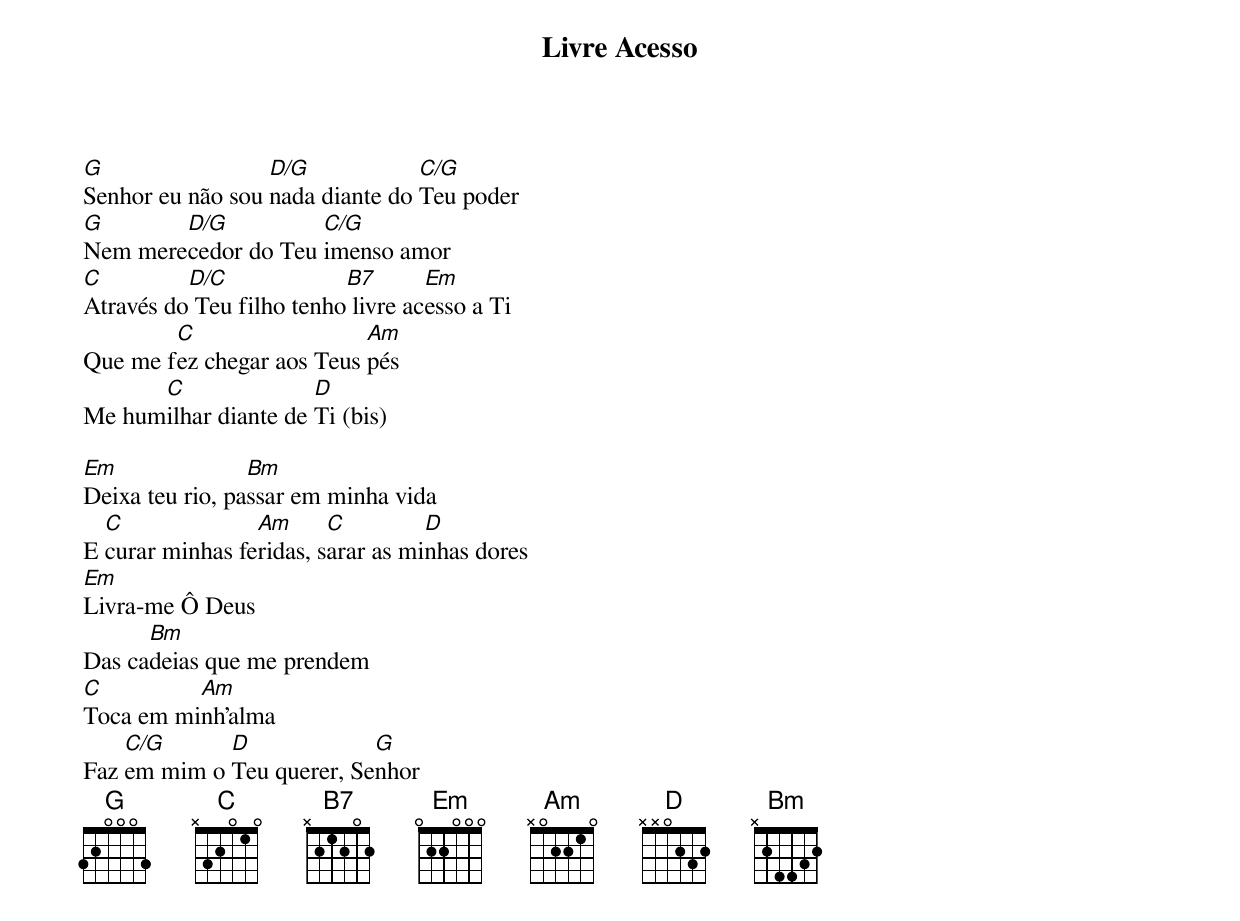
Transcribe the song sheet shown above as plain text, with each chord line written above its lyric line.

Livre Acesso

G                 D/G            C/G
Senhor eu não sou nada diante do Teu poder
G       D/G          C/G
Nem merecedor do Teu imenso amor
C         D/C             B7       Em
Através do Teu filho tenho livre acesso a Ti
        C                  Am
Que me fez chegar aos Teus pés
      C               D
Me humilhar diante de Ti (bis)

Em               Bm
Deixa teu rio, passar em minha vida
  C              Am      C         D
E curar minhas feridas, sarar as minhas dores
Em
Livra-me Ô Deus
      Bm
Das cadeias que me prendem
C         Am
Toca em minh'alma
    C/G      D             G
Faz em mim o Teu querer, Senhor
